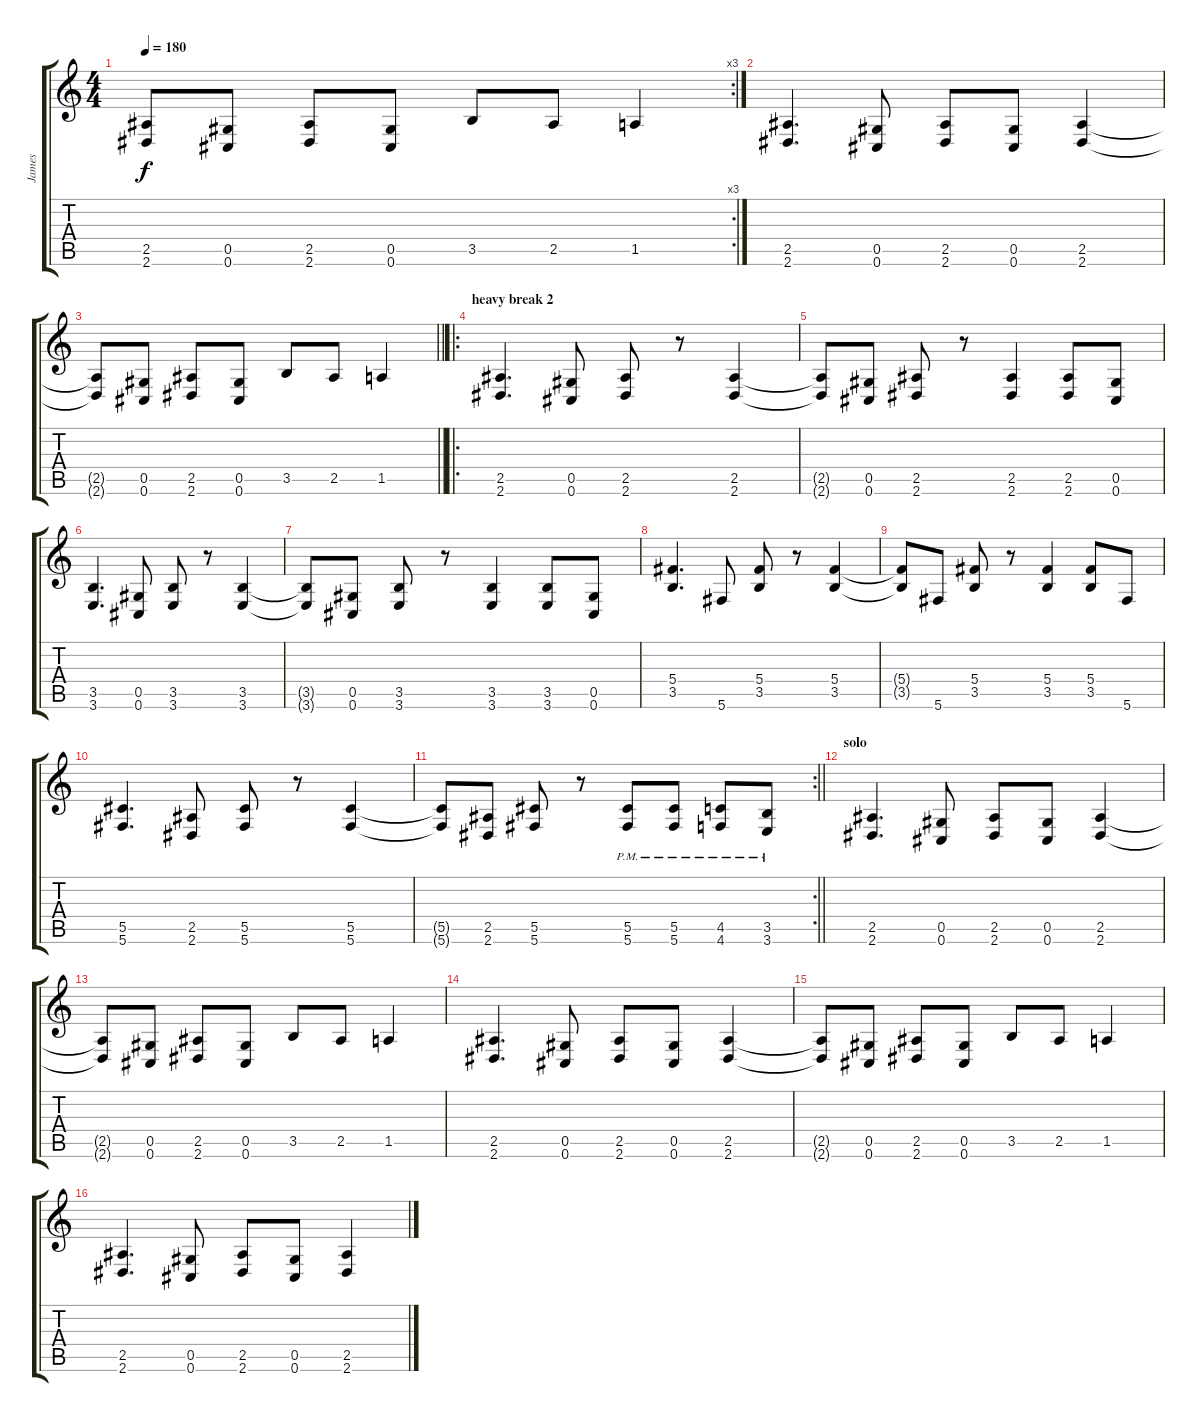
\track ("James" "James") {instrument distortionguitar}
\staff {score tabs}
\tuning (Eb4 Bb3 Gb3 Db3 Ab2 Db2) {hide}
\rc 3
\ts (4 4)
\tempo 180
\clef g2
\ks c
(2.5{t} 2.6{t}).8{dy f} (0.5 0.6).8 (2.5 2.6).8 (0.5 0.6).8 3.5.8 2.5.8 1.5.4 |
(2.5 2.6).4{d} (0.5 0.6).8 (2.5 2.6).8 (0.5 0.6).8 (2.5 2.6).4 |
\barLineRight lightlight
(2.5{t} 2.6{t}).8 (0.5 0.6).8 (2.5 2.6).8 (0.5 0.6).8 3.5.8 2.5.8 1.5.4 |
\ro
\section ("" "heavy break 2")
(2.5 2.6).4{d} (0.5 0.6).8 (2.5 2.6).8 r.8 (2.5 2.6).4 |
(2.5{t} 2.6{t}).8 (0.5 0.6).8 (2.5 2.6).8 r.8 (2.5 2.6).4 (2.5 2.6).8 (0.5 0.6).8 |
(3.5 3.6).4{d} (0.5 0.6).8 (3.5 3.6).8 r.8 (3.5 3.6).4 |
(3.5{t} 3.6{t}).8 (0.5 0.6).8 (3.5 3.6).8 r.8 (3.5 3.6).4 (3.5 3.6).8 (0.5 0.6).8 |
(5.4 3.5).4{d} 5.6.8 (5.4 3.5).8 r.8 (5.4 3.5).4 |
(5.4{t} 3.5{t}).8 5.6.8 (5.4 3.5).8 r.8 (5.4 3.5).4 (5.4 3.5).8 5.6.8 |
(5.5 5.6).4{d} (2.5 2.6).8 (5.5 5.6).8 r.8 (5.5 5.6).4 |
\rc 2
\barLineRight lightlight
(5.5{t} 5.6{t}).8 (2.5 2.6).8 (5.5 5.6).8 r.8 (5.5{pm} 5.6{pm}).8 (5.5{pm} 5.6{pm}).8 (4.5{pm} 4.6{pm}).8 (3.5{pm} 3.6{pm}).8 |
\section ("" "solo")
(2.5 2.6).4{d} (0.5 0.6).8 (2.5 2.6).8 (0.5 0.6).8 (2.5 2.6).4 |
(2.5{t} 2.6{t}).8 (0.5 0.6).8 (2.5 2.6).8 (0.5 0.6).8 3.5.8 2.5.8 1.5.4 |
(2.5 2.6).4{d} (0.5 0.6).8 (2.5 2.6).8 (0.5 0.6).8 (2.5 2.6).4 |
(2.5{t} 2.6{t}).8 (0.5 0.6).8 (2.5 2.6).8 (0.5 0.6).8 3.5.8 2.5.8 1.5.4 |
(2.5 2.6).4{d} (0.5 0.6).8 (2.5 2.6).8 (0.5 0.6).8 (2.5 2.6).4
